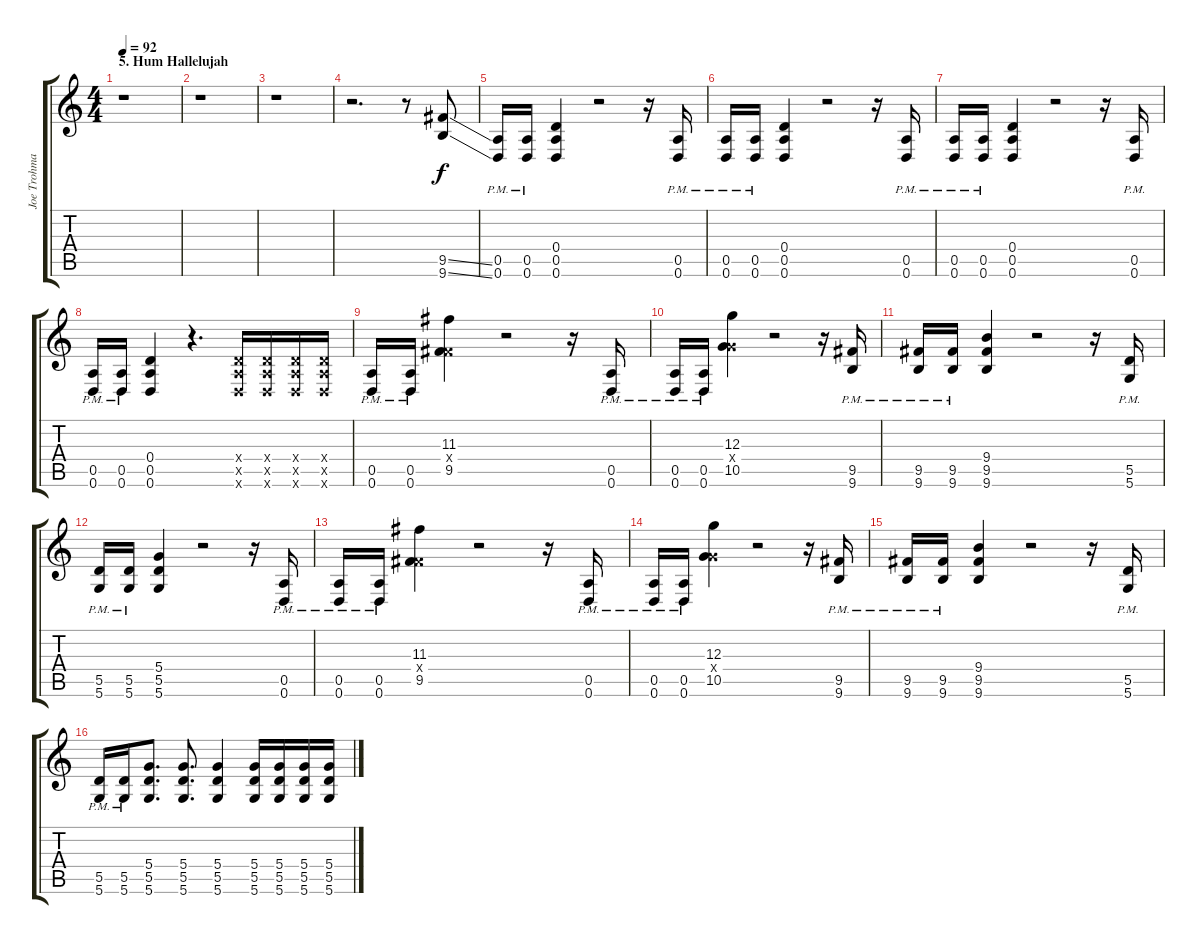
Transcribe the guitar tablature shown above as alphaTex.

\track ("Joe Trohman" "Joe Trohma") {instrument distortionguitar}
\staff {score tabs}
\tuning (E4 B3 G3 D3 A2 D2) {hide}
\ts (4 4)
\section ("" "5. Hum Hallelujah")
\tempo 92
\clef g2
\ks c
r.1{dy f instrument distortionguitar} |
r.1 |
r.1 |
r.2{d} r.8 (9.5{ss} 9.6{ss}).8 |
(0.5{pm} 0.6{pm}).16 (0.5{pm} 0.6{pm}).16 (0.4 0.5 0.6).4 r.2 r.16 (0.5{pm} 0.6{pm}).16 |
(0.5{pm} 0.6{pm}).16 (0.5{pm} 0.6{pm}).16 (0.4 0.5 0.6).4 r.2 r.16 (0.5{pm} 0.6{pm}).16 |
(0.5{pm} 0.6{pm}).16 (0.5{pm} 0.6{pm}).16 (0.4 0.5 0.6).4 r.2 r.16 (0.5{pm} 0.6{pm}).16 |
(0.5{pm} 0.6{pm}).16 (0.5{pm} 0.6{pm}).16 (0.4 0.5 0.6).4 r.4{d} (0.4{x} 0.5{x} 0.6{x}).16 (0.4{x} 0.5{x} 0.6{x}).16 (0.4{x} 0.5{x} 0.6{x}).16 (0.4{x} 0.5{x} 0.6{x}).16 |
(0.5{pm} 0.6{pm}).16 (0.5{pm} 0.6{pm}).16 (11.3 4.4{x} 9.5).4 r.2 r.16 (0.5{pm} 0.6{pm}).16 |
(0.5{pm} 0.6{pm}).16 (0.5{pm} 0.6{pm}).16 (12.3 5.4{x} 10.5).4 r.2 r.16 (9.5{pm} 9.6{pm}).16 |
(9.5{pm} 9.6{pm}).16 (9.5{pm} 9.6{pm}).16 (9.4 9.5 9.6).4 r.2 r.16 (5.5{pm} 5.6{pm}).16 |
(5.5{pm} 5.6{pm}).16 (5.5{pm} 5.6{pm}).16 (5.4 5.5 5.6).4 r.2 r.16 (0.5{pm} 0.6{pm}).16 |
(0.5{pm} 0.6{pm}).16 (0.5{pm} 0.6{pm}).16 (11.3 4.4{x} 9.5).4 r.2 r.16 (0.5{pm} 0.6{pm}).16 |
(0.5{pm} 0.6{pm}).16 (0.5{pm} 0.6{pm}).16 (12.3 5.4{x} 10.5).4 r.2 r.16 (9.5{pm} 9.6{pm}).16 |
(9.5{pm} 9.6{pm}).16 (9.5{pm} 9.6{pm}).16 (9.4 9.5 9.6).4 r.2 r.16 (5.5{pm} 5.6{pm}).16 |
(5.5{pm} 5.6{pm}).16 (5.5{pm} 5.6{pm}).16 (5.4 5.5 5.6).8{d} (5.4 5.5 5.6).8{d} (5.4 5.5 5.6).4 (5.4 5.5 5.6).16 (5.4 5.5 5.6).16 (5.4 5.5 5.6).16 (5.4 5.5 5.6).16
